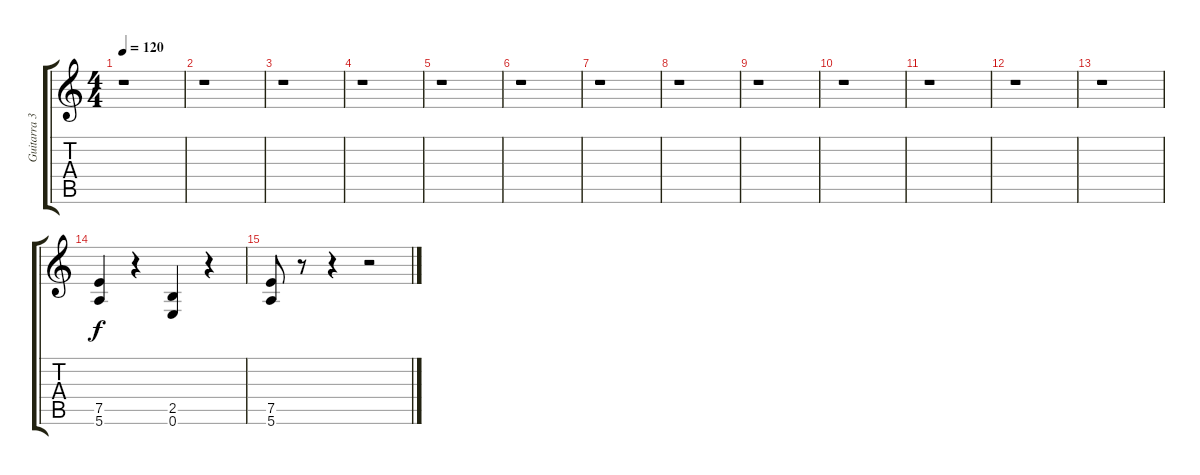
\track ("Guitarra 3" "Guitarra 3") {instrument overdrivenguitar}
\staff {score tabs}
\tuning (E4 B3 G3 D3 A2 E2) {hide}
\ts (4 4)
\tempo 120
\clef g2
\ks c
r.1{dy f} |
r.1 |
r.1 |
r.1 |
r.1 |
r.1 |
r.1 |
r.1 |
r.1 |
r.1 |
r.1 |
r.1 |
r.1 |
(7.5 5.6).4 r.4 (2.5 0.6).4 r.4 |
(7.5 5.6).8 r.8 r.4 r.2
